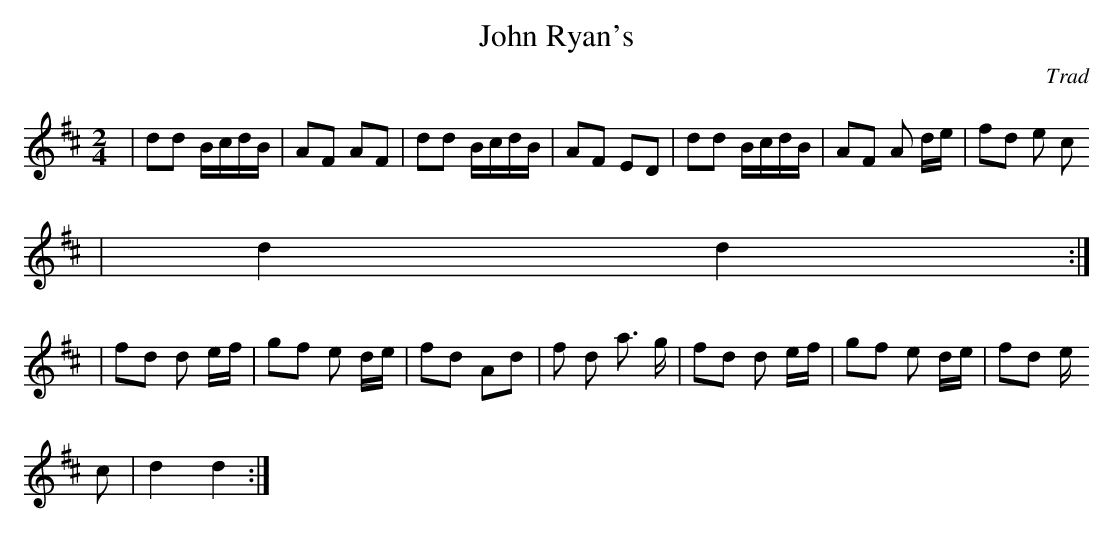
X:1
T:John Ryan's
C:Trad
M:2/4
L:1/16
K:D
|d2d2 BcdB|A2F2 A2F2|d2d2 BcdB|A2F2 E2D2|d2d2 BcdB|A2F2 A2 de|f2d2 e2 c2
|d4 d4:|
|f2d2 d2 ef|g2f2 e2 de|f2d2 A2d2|f2 d2 a3 g|f2d2 d2 ef|g2f2 e2 de|f2d2 e
2 c2|d4 d4:|
